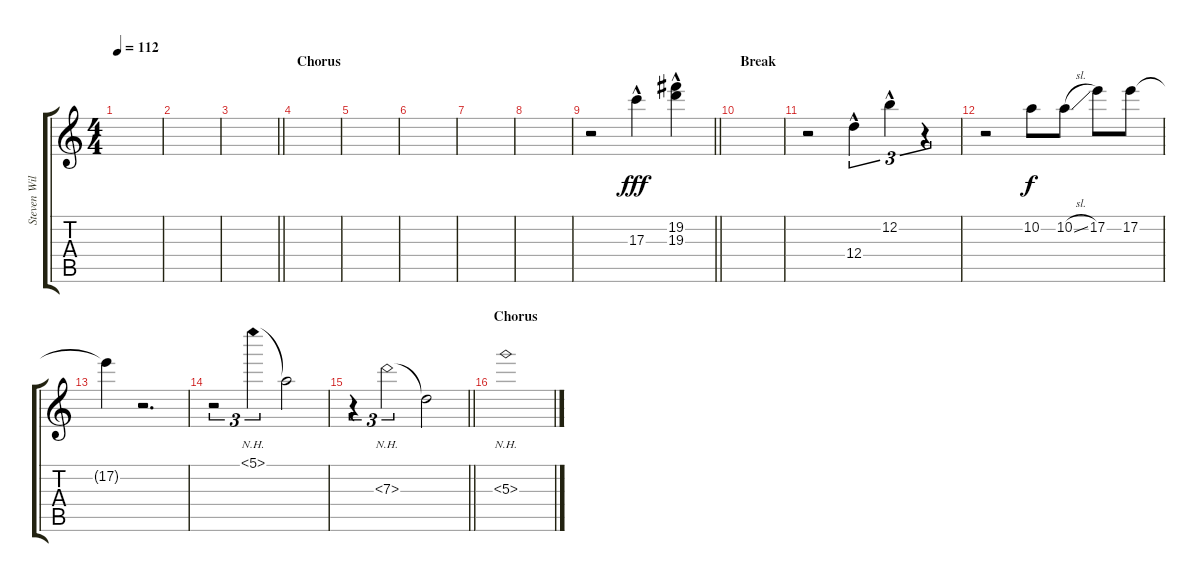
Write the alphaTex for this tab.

\track ("Steven Wilson - Lead Guitar 1" "Steven Wil") {instrument electricguitarjazz}
\staff {score tabs}
\tuning (E4 B3 G3 D3 A2 D2) {hide}
\ts (4 4)
\tempo 112
\clef g2
\ks c
|
|
\barLineRight lightlight
|
\section ("" "Chorus")
|
|
|
|
|
\barLineRight lightlight
r.2 17.3{hac}.4{dy fff} (19.2{hac} 19.3{hac}).4 |
\section ("" "Break")
|
r.2 12.4{hac}.4{tu (3 2)} 12.2{hac}.4{tu (3 2)} r.4{tu (3 2)} |
r.2 10.2.8{dy f} 10.2{sl}.8 17.2.8 17.2.8 |
17.2{t}.4 r.2{d} |
r.2{tu (3 2)} 5.1{nh}.4{tu (3 2)} 5.1{t}.2 |
\barLineRight lightlight
r.4{tu (3 2)} 7.3{nh}.2{tu (3 2)} 7.3{t}.2 |
\section ("" "Chorus")
5.3{nh}.1
